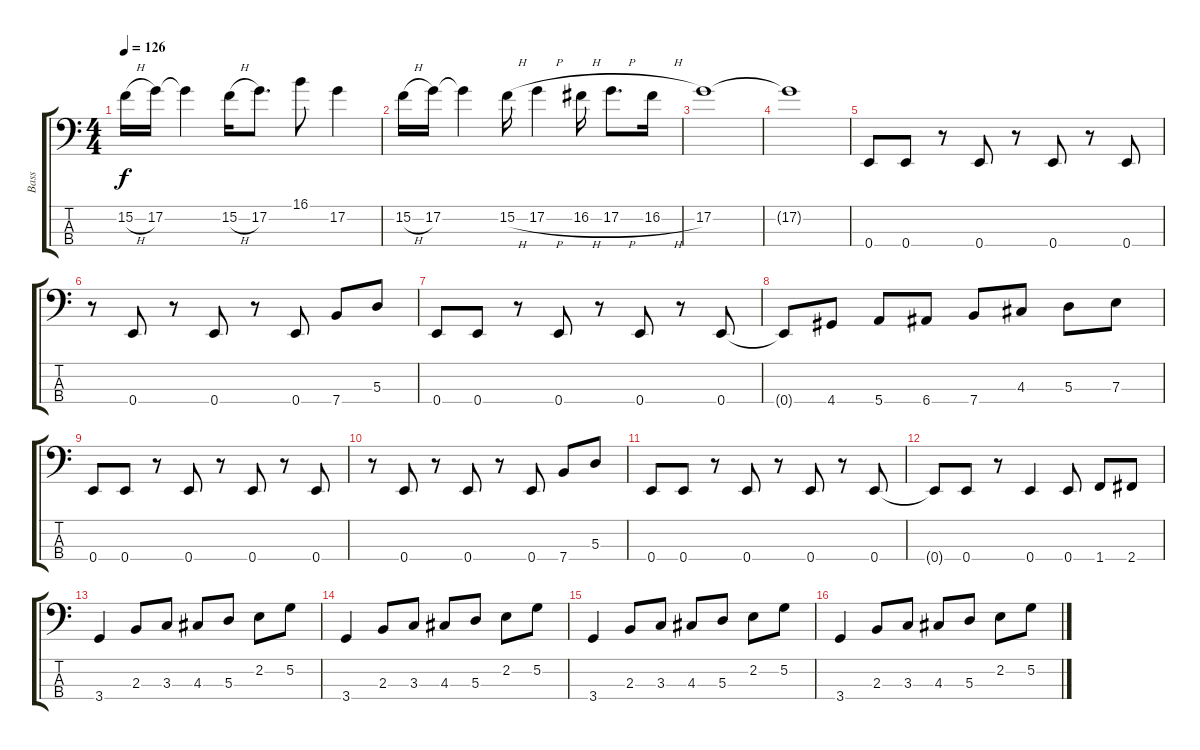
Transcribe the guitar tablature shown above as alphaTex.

\track ("Bass" "Bass") {instrument electricbassfinger}
\staff {score tabs}
\tuning (G2 D2 A1 E1) {hide}
\ts (4 4)
\tempo 126
\clef f4
\ks c
15.2{h}.16{dy f} 17.2.16 17.2{t}.4 15.2{h}.16 17.2.8{d} 16.1.8 17.2.4 |
15.2{h}.16 17.2.16 17.2{t}.4 15.2{h}.16 17.2{h}.4 16.2{h}.16 17.2{h}.8{d} 16.2{h}.16 |
17.2.1 |
17.2{t}.1 |
0.4.8 0.4.8 r.8 0.4.8 r.8 0.4.8 r.8 0.4.8 |
r.8 0.4.8 r.8 0.4.8 r.8 0.4.8 7.4.8 5.3.8 |
0.4.8 0.4.8 r.8 0.4.8 r.8 0.4.8 r.8 0.4.8 |
0.4{t}.8 4.4.8 5.4.8 6.4.8 7.4.8 4.3.8 5.3.8 7.3.8 |
0.4.8 0.4.8 r.8 0.4.8 r.8 0.4.8 r.8 0.4.8 |
r.8 0.4.8 r.8 0.4.8 r.8 0.4.8 7.4.8 5.3.8 |
0.4.8 0.4.8 r.8 0.4.8 r.8 0.4.8 r.8 0.4.8 |
0.4{t}.8 0.4.8 r.8 0.4.4 0.4.8 1.4.8 2.4.8 |
3.4.4 2.3.8 3.3.8 4.3.8 5.3.8 2.2.8 5.2.8 |
3.4.4 2.3.8 3.3.8 4.3.8 5.3.8 2.2.8 5.2.8 |
3.4.4 2.3.8 3.3.8 4.3.8 5.3.8 2.2.8 5.2.8 |
3.4.4 2.3.8 3.3.8 4.3.8 5.3.8 2.2.8 5.2.8
